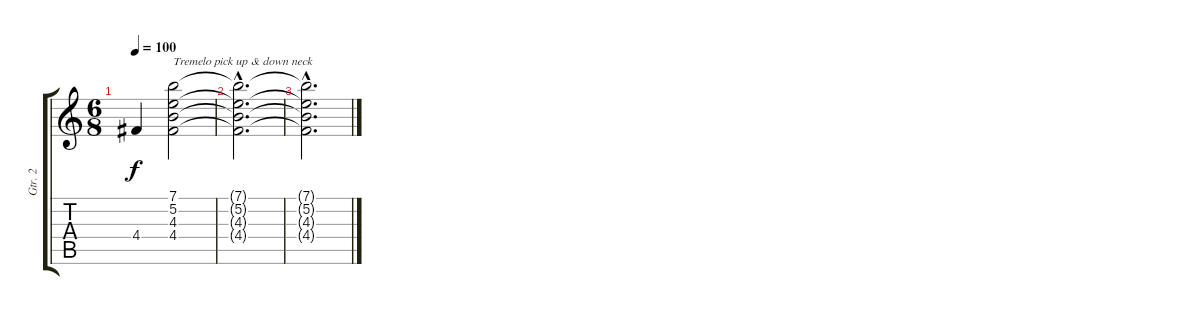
\track ("Gtr. 2" "Gtr. 2") {instrument overdrivenguitar}
\staff {score tabs}
\tuning (E4 B3 G3 D3 A2 E2) {hide}
\ts (6 8)
\tempo 100
\clef g2
\ks c
4.4.4{dy f} (7.1 5.2 4.3 4.4).2{txt "Tremelo pick up & down neck"} |
(7.1{hac t} 5.2{hac t} 4.3{hac t} 4.4{hac t}).2{d} |
(7.1{hac t} 5.2{hac t} 4.3{hac t} 4.4{hac t}).2{d}
